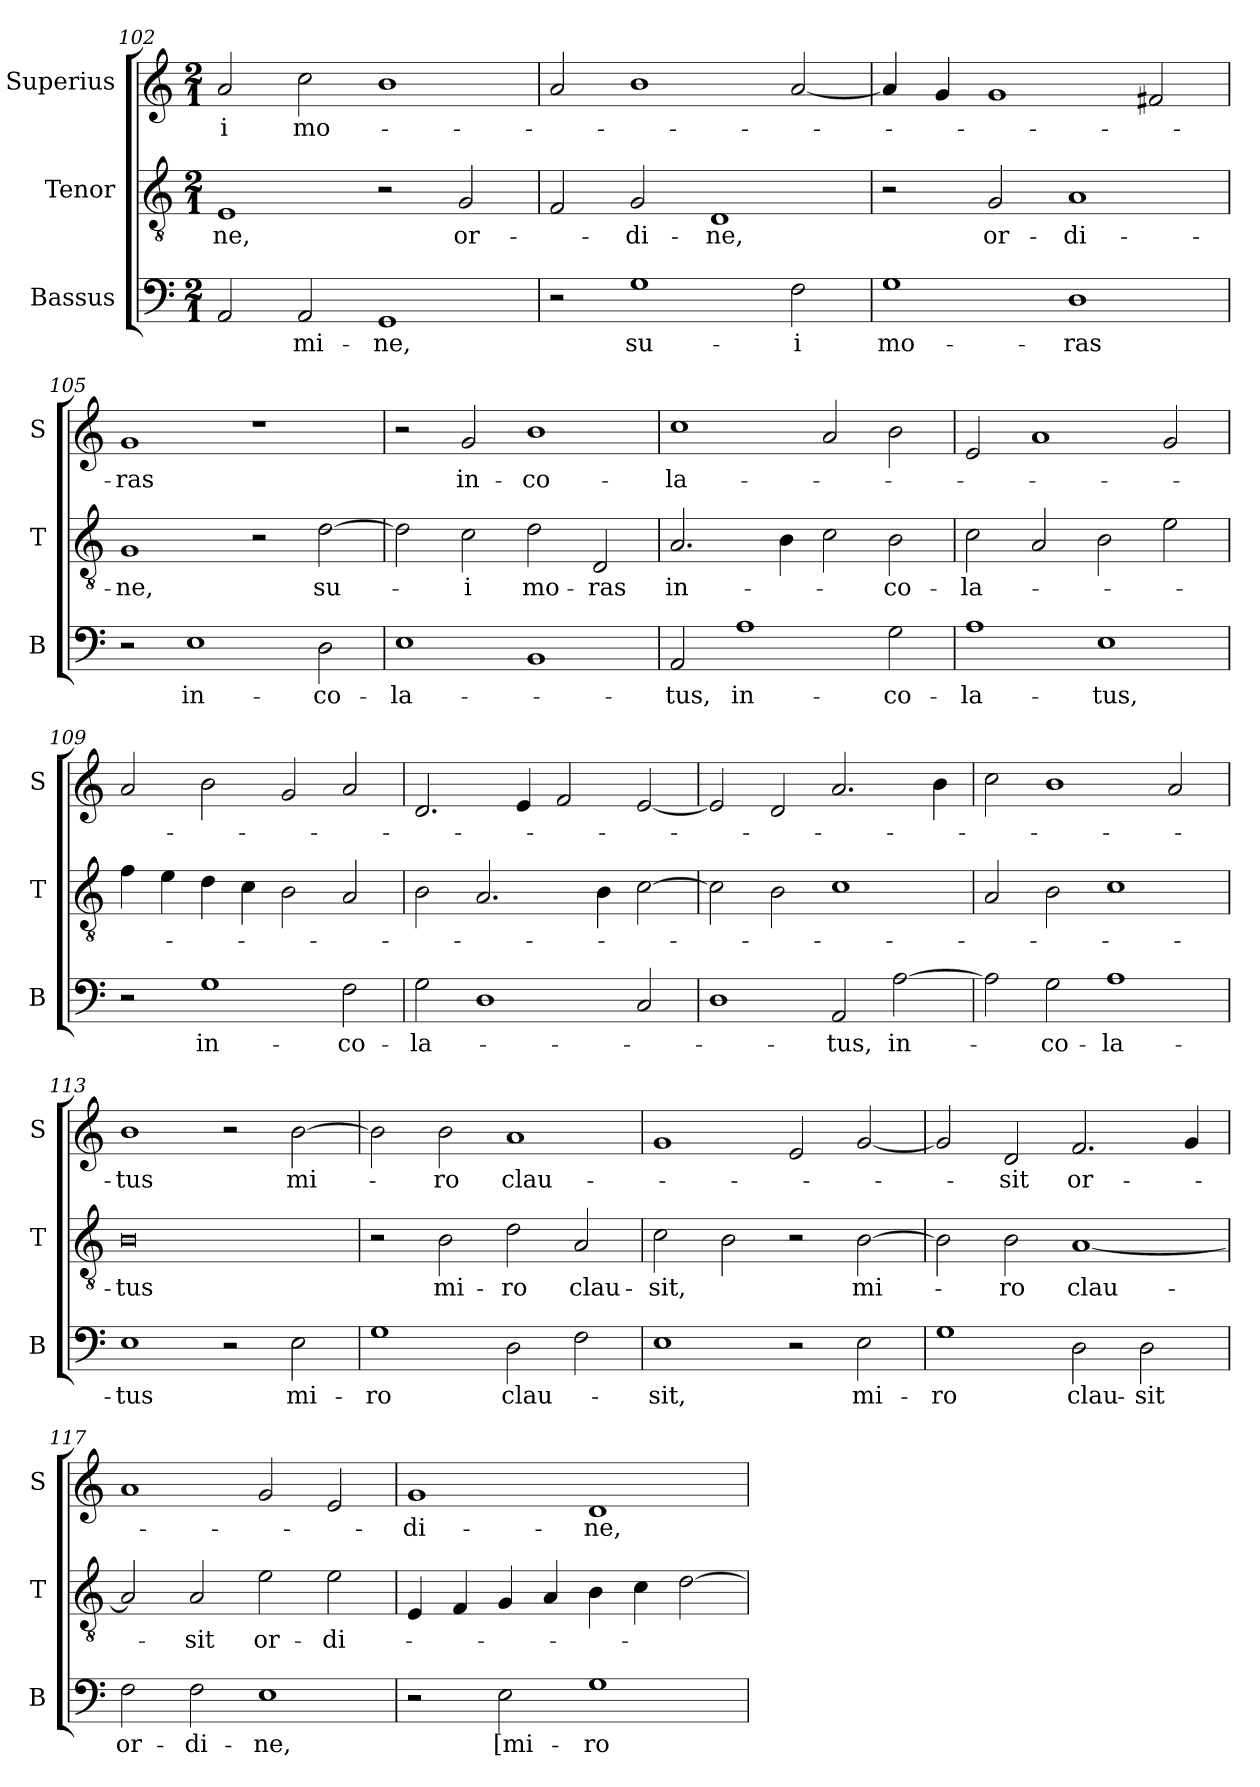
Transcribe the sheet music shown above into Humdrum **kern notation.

**kern	**text	**kern	**text	**kern	**text
*part3	*part3	*part2	*part2	*part1	*part1
*staff3	*staff3	*staff2	*staff2	*staff1	*staff1
*I"Bassus	*	*I"Tenor	*	*I"Superius	*
*I'B	*	*I'T	*	*I'S	*
*clefF4	*	*clefGv2	*	*clefG2	*
*k[]	*	*k[]	*	*k[]	*
*M2/1	*	*M2/1	*	*M2/1	*
=102	=102	=102	=102	=102	=102
2AA	.	1E	-ne,	2a	-i
2AA	-mi-	.	.	2cc	mo-
1GG	-ne,	2r	.	1b	.
.	.	2G	or-	.	.
=103	=103	=103	=103	=103	=103
2r	.	2F	.	2a	.
1G	su-	2G	-di-	1b	.
.	.	1D	-ne,	.	.
2F	-i	.	.	[2a	.
=104	=104	=104	=104	=104	=104
1G	mo-	2r	.	4a]	.
.	.	.	.	4g	.
.	.	2G	or-	1g	.
1D	-ras	1A	-di-	.	.
.	.	.	.	2f#X	.
=105	=105	=105	=105	=105	=105
2r	.	1G	-ne,	1g	-ras
1E	in-	.	.	.	.
.	.	2r	.	1r	.
2D	-co-	[2d	su-	.	.
=106	=106	=106	=106	=106	=106
1E	-la-	2d]	.	2r	.
.	.	2c	-i	2g	in-
1BB	.	2d	mo-	1b	-co-
.	.	2D	-ras	.	.
=107	=107	=107	=107	=107	=107
2AA	-tus,	2.A	in-	1cc	-la-
1A	in-	.	.	.	.
.	.	4B	.	.	.
.	.	2c	.	2a	.
2G	-co-	2B	-co-	2b	.
=108	=108	=108	=108	=108	=108
1A	-la-	2c	-la-	2e	.
.	.	2A	.	1a	.
1E	-tus,	2B	.	.	.
.	.	2e	.	2g	.
=109	=109	=109	=109	=109	=109
2r	.	4f	.	2a	.
.	.	4e	.	.	.
1G	in-	4d	.	2b	.
.	.	4c	.	.	.
.	.	2B	.	2g	.
2F	-co-	2A	.	2a	.
=110	=110	=110	=110	=110	=110
2G	-la-	2B	.	2.d	.
1D	.	2.A	.	.	.
.	.	.	.	4e	.
.	.	.	.	2f	.
.	.	4B	.	.	.
2C	.	[2c	.	[2e	.
=111	=111	=111	=111	=111	=111
1D	.	2c]	.	2e]	.
.	.	2B	.	2d	.
2AA	-tus,	1c	.	2.a	.
[2A	in-	.	.	.	.
.	.	.	.	4b	.
=112	=112	=112	=112	=112	=112
2A]	.	2A	.	2cc	.
2G	-co-	2B	.	1b	.
1A	-la-	1c	.	.	.
.	.	.	.	2a	.
=113	=113	=113	=113	=113	=113
1E	-tus	0B	-tus	1b	-tus
2r	.	.	.	2r	.
2E	mi-	.	.	[2b	mi-
=114	=114	=114	=114	=114	=114
1G	-ro	2r	.	2b]	.
.	.	2B	mi-	2b	-ro
2D	clau-	2d	-ro	1a	clau-
2F	.	2A	clau-	.	.
=115	=115	=115	=115	=115	=115
1E	-sit,	2c	-sit,	1g	.
.	.	2B	.	.	.
2r	.	2r	.	2e	.
2E	mi-	[2B	mi-	[2g	.
=116	=116	=116	=116	=116	=116
1G	-ro	2B]	.	2g]	.
.	.	2B	-ro	2d	-sit
2D	clau-	[1A	clau-	2.f	or-
2D	-sit	.	.	.	.
.	.	.	.	4g	.
=117	=117	=117	=117	=117	=117
2F	or-	2A]	.	1a	.
2F	-di-	2A	-sit	.	.
1E	-ne,	2e	or-	2g	.
.	.	2e	-di-	2e	.
=118	=118	=118	=118	=118	=118
2r	.	4E	.	1g	-di-
.	.	4F	.	.	.
2E	[mi-	4G	.	.	.
.	.	4A	.	.	.
1G	-ro	4B	.	1d	-ne,
.	.	4c	.	.	.
.	.	[2d	.	.	.
=	=	=	=	=	=
*-	*-	*-	*-	*-	*-
